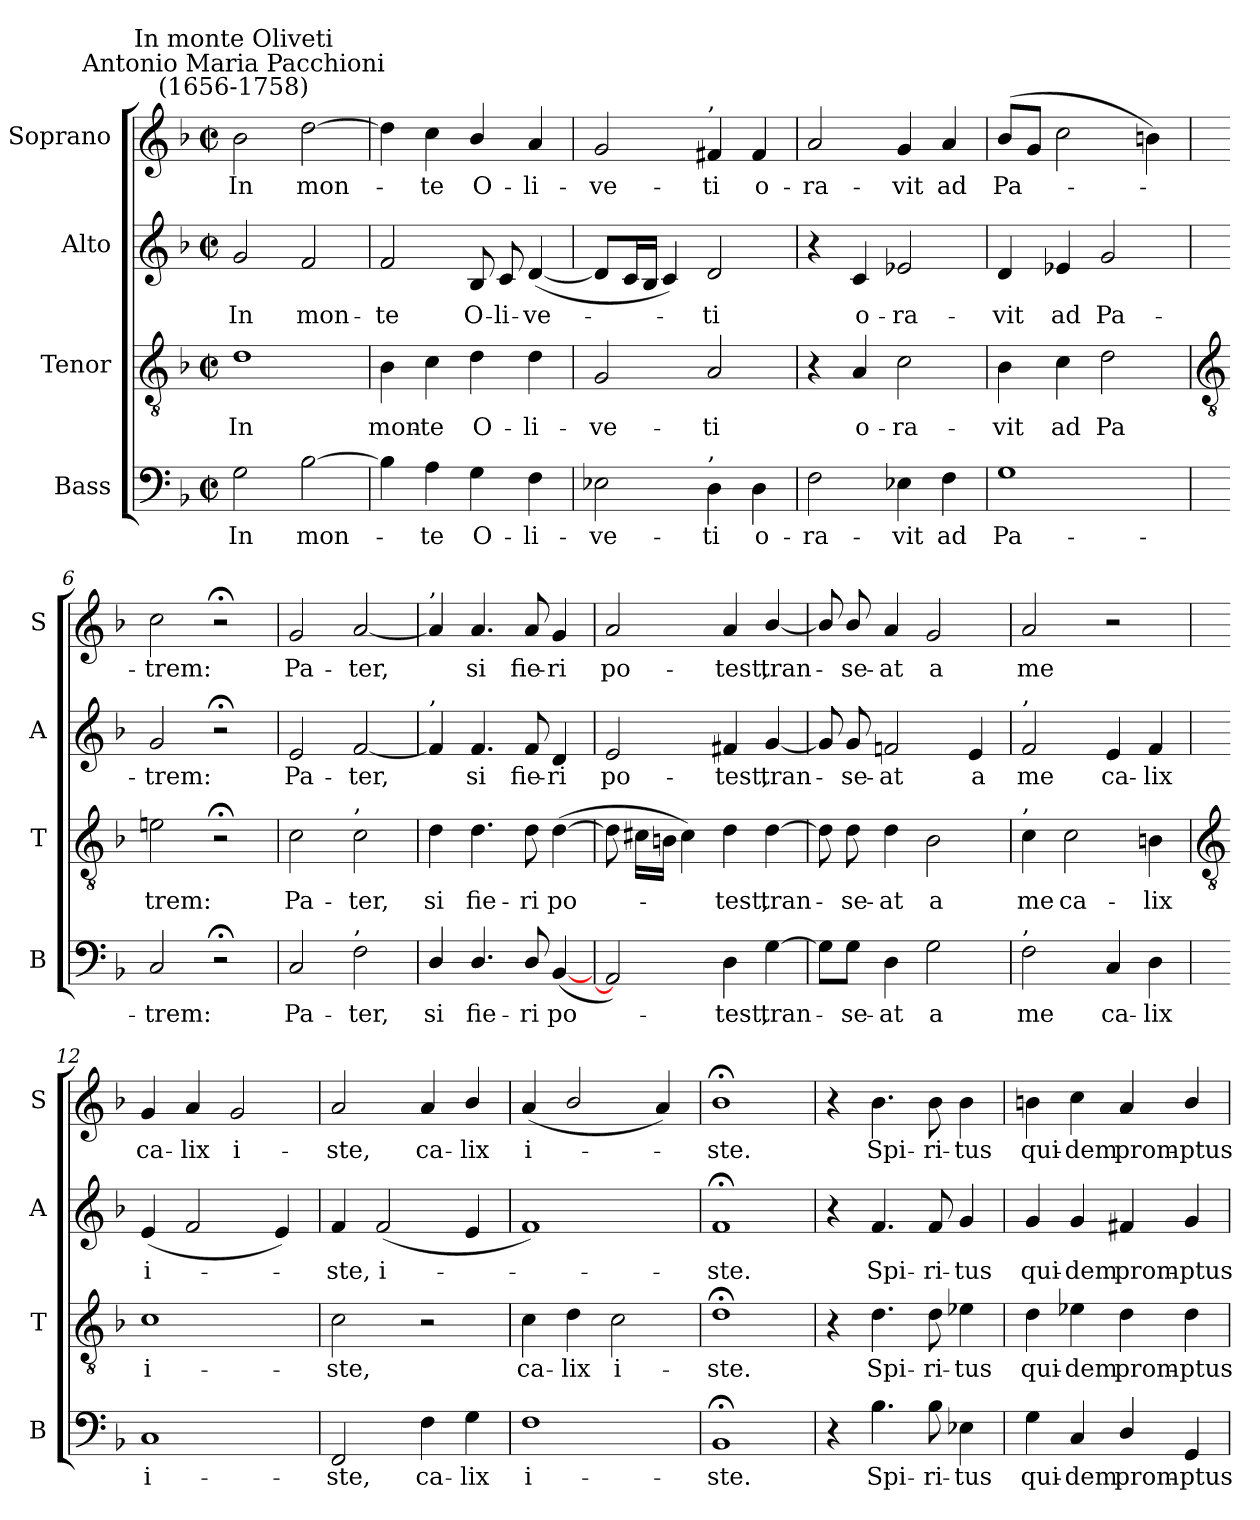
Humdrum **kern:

**kern	**text	**kern	**text	**kern	**text	**kern	**text
*part4	*part4	*part3	*part3	*part2	*part2	*part1	*part1
*staff4	*staff4	*staff3	*staff3	*staff2	*staff2	*staff1	*staff1
*I"Bass	*	*I"Tenor	*	*I"Alto	*	*I"Soprano	*
*I'B	*	*I'T	*	*I'A	*	*I'S	*
*clefF4	*	*clefGv2	*	*clefG2	*	*clefG2	*
*k[b-]	*	*k[b-]	*	*k[b-]	*	*k[b-]	*
*F:	*	*F:	*	*F:	*	*F:	*
*M2/2	*	*M2/2	*	*M2/2	*	*M2/2	*
*met(c|)	*	*met(c|)	*	*met(c|)	*	*met(c|)	*
=1	=1	=1	=1	=1	=1	=1	=1
!	!	!	!	!	!	!LO:TX:a:cj:t=Antonio Maria Pacchioni\n(1656-1758)	!
!	!	!	!	!	!	!LO:TX:a:cj:t=In monte Oliveti	!
!	!LO:LY:b	!	!LO:LY:b	!	!LO:LY:b	!	!LO:LY:b
2G	In	1d	In	2g	In	2b-	In
!	!LO:LY:b	!	!	!	!LO:LY:b	!	!LO:LY:b
[2B-	mon-	.	.	2f	mon-	[2dd	mon-
=2	=2	=2	=2	=2	=2	=2	=2
!	!	!	!LO:LY:b	!	!LO:LY:b	!	!
4B-]	.	4B-	mon-	2f	-te	4dd]	.
!	!LO:LY:b	!	!LO:LY:b	!	!	!	!LO:LY:b
4A	te	4c	-te	.	.	4cc	te
!	!LO:LY:b	!	!LO:LY:b	!	!LO:LY:b	!	!LO:LY:b
4G	O-	4d	O-	8B-	O-	4b-/	O-
!	!	!	!	!	!LO:LY:b	!	!
.	.	.	.	8c	-li-	.	.
!	!LO:LY:b	!	!LO:LY:b	!	!LO:LY:b	!	!LO:LY:b
4F	-li-	4d	-li-	(<[4d	-ve-	4a	-li-
=3	=3	=3	=3	=3	=3	=3	=3
!	!LO:LY:b	!	!LO:LY:b	!	!	!	!LO:LY:b
2E-X	-ve-	2G	-ve-	8dL]	.	2g	-ve-
.	.	.	.	16cL	.	.	.
.	.	.	.	16B-JJ	.	.	.
.	.	.	.	4c)	.	.	.
!	!	!	!	!	!	!LO:TX:a:t=,	!
!LO:TX:a:t=,	!	!	!	!	!	!	!
!	!LO:LY:b	!	!LO:LY:b	!	!LO:LY:b	!	!LO:LY:b
4D	-ti	2A	-ti	2d	ti	4f#X	-ti
!	!LO:LY:b	!	!	!	!	!	!LO:LY:b
4D	o-	.	.	.	.	4f#	o-
=4	=4	=4	=4	=4	=4	=4	=4
!	!LO:LY:b	!	!	!	!	!	!LO:LY:b
2F	-ra-	4r	.	4r	.	2a	-ra-
!	!	!	!LO:LY:b	!	!LO:LY:b	!	!
.	.	4A	o-	4c	o-	.	.
!	!LO:LY:b	!	!LO:LY:b	!	!LO:LY:b	!	!LO:LY:b
4E-X	-vit	2c	-ra-	2e-X	-ra-	4g	-vit
!	!LO:LY:b	!	!	!	!	!	!LO:LY:b
4F	ad	.	.	.	.	4a	ad
=5	=5	=5	=5	=5	=5	=5	=5
!	!LO:LY:b	!	!LO:LY:b	!	!LO:LY:b	!	!LO:LY:b
1G	Pa-	4B-	-vit	4d	-vit	(<8b-L	Pa-
.	.	.	.	.	.	8gJ	.
!	!	!	!LO:LY:b	!	!LO:LY:b	!	!
.	.	4c	ad	4e-X	ad	2cc	.
!	!	!	!LO:LY:b	!	!LO:LY:b	!	!
.	.	2d	Pa	2g	Pa-	.	.
.	.	.	.	.	.	4bn)	.
!!LO:LB:g=z
=6	=6	=6	=6	=6	=6	=6	=6
*	*	*clefGv2	*	*	*	*	*
!	!LO:LY:b	!	!LO:LY:b	!	!LO:LY:b	!	!LO:LY:b
2C	-trem:	2en	trem:	2g	-trem:	2cc	trem:
2r;<	.	2r;<	.	2r;<	.	2r;<	.
=7	=7	=7	=7	=7	=7	=7	=7
!	!LO:LY:b	!	!LO:LY:b	!	!LO:LY:b	!	!LO:LY:b
2C	Pa-	2c	Pa-	2e	Pa-	2g	Pa-
!	!	!LO:TX:a:t=,	!	!	!	!	!
!LO:TX:a:t=,	!	!	!	!	!	!	!
!	!LO:LY:b	!	!LO:LY:b	!	!LO:LY:b	!	!LO:LY:b
2F	-ter,	2c	-ter,	[2f	-ter,	[2a	-ter,
=8	=8	=8	=8	=8	=8	=8	=8
!	!	!	!	!	!	!LO:TX:a:t=,	!
!	!	!	!	!LO:TX:a:t=,	!	!	!
!	!LO:LY:b	!	!LO:LY:b	!	!	!	!
4D/	si	4d	si	4f]	.	4a]	.
!	!LO:LY:b	!	!LO:LY:b	!	!LO:LY:b	!	!LO:LY:b
4.D/	fie-	4.d	fie-	4.f	si	4.a	si
!	!LO:LY:b	!	!LO:LY:b	!	!LO:LY:b	!	!LO:LY:b
8D/	-ri	8d	-ri	8f	fie-	8a	fie-
!	!LO:LY:b	!	!LO:LY:b	!	!LO:LY:b	!	!LO:LY:b
(<[4BB-	po-	(>[4d	po-	4d	-ri	4g	-ri
=9	=9	=9	=9	=9	=9	=9	=9
!	!	!	!	!	!LO:LY:b	!	!LO:LY:b
2AA])	.	8d]	.	2e	po-	2a	po-
.	.	16c#XLL	.	.	.	.	.
.	.	16BnJJ	.	.	.	.	.
.	.	4c#)	.	.	.	.	.
!	!LO:LY:b	!	!LO:LY:b	!	!LO:LY:b	!	!LO:LY:b
4D	test,	4d	test,	4f#X	-test,	4a	-test,
!	!LO:LY:b	!	!LO:LY:b	!	!LO:LY:b	!	!LO:LY:b
[4G	tran-	[4d	tran-	[4g	tran-	[4b-/	tran-
=10	=10	=10	=10	=10	=10	=10	=10
8G\L]	.	8d]	.	8g]	.	8b-/]	.
!	!LO:LY:b	!	!LO:LY:b	!	!LO:LY:b	!	!LO:LY:b
8G\J	se-	8d	se-	8g	se-	8b-/	se-
!	!LO:LY:b	!	!LO:LY:b	!	!LO:LY:b	!	!LO:LY:b
4D	-at	4d	-at	2fn	-at	4a	-at
!	!LO:LY:b	!	!LO:LY:b	!	!	!	!LO:LY:b
2G	a	2B-	a	.	.	2g	a
!	!	!	!	!	!LO:LY:b	!	!
.	.	.	.	4e	a	.	.
=11	=11	=11	=11	=11	=11	=11	=11
!	!	!	!	!LO:TX:a:t=,	!	!	!
!	!	!LO:TX:a:t=,	!	!	!	!	!
!LO:TX:a:t=,	!	!	!	!	!	!	!
!	!LO:LY:b	!	!LO:LY:b	!	!LO:LY:b	!	!LO:LY:b
2F	me	4c	me	2f	me	2a	me
!	!	!	!LO:LY:b	!	!	!	!
.	.	2c	ca-	.	.	.	.
!	!LO:LY:b	!	!	!	!LO:LY:b	!	!
4C	ca-	.	.	4e	ca-	2r	.
!	!LO:LY:b	!	!LO:LY:b	!	!LO:LY:b	!	!
4D	-lix	4Bn	-lix	4f	-lix	.	.
!!LO:LB:g=z
=12	=12	=12	=12	=12	=12	=12	=12
*	*	*clefGv2	*	*	*	*	*
!	!LO:LY:b	!	!LO:LY:b	!	!LO:LY:b	!	!LO:LY:b
1C	i-	1c	i-	(<4e	i-	4g	ca-
!	!	!	!	!	!	!	!LO:LY:b
.	.	.	.	2f	.	4a	-lix
!	!	!	!	!	!	!	!LO:LY:b
.	.	.	.	.	.	2g	i-
.	.	.	.	4e)	.	.	.
=13	=13	=13	=13	=13	=13	=13	=13
!	!LO:LY:b	!	!LO:LY:b	!	!LO:LY:b	!	!LO:LY:b
2FF	-ste,	2c	-ste,	4f	ste,	2a	-ste,
!	!	!	!	!	!LO:LY:b	!	!
.	.	.	.	(<2f	i-	.	.
!	!LO:LY:b	!	!	!	!	!	!LO:LY:b
4F	ca-	2r	.	.	.	4a	ca-
!	!LO:LY:b	!	!	!	!	!	!LO:LY:b
4G	-lix	.	.	4e	.	4b-/	-lix
=14	=14	=14	=14	=14	=14	=14	=14
!	!LO:LY:b	!	!LO:LY:b	!	!	!	!LO:LY:b
1F	i-	4c	ca-	1f)	.	(<4a	i-
!	!	!	!LO:LY:b	!	!	!	!
.	.	4d	-lix	.	.	2b-/	.
!	!	!	!LO:LY:b	!	!	!	!
.	.	2c	i-	.	.	.	.
.	.	.	.	.	.	4a)	.
=15	=15	=15	=15	=15	=15	=15	=15
!	!LO:LY:b	!	!LO:LY:b	!	!LO:LY:b	!	!LO:LY:b
1BB-;<	-ste.	1d;<	-ste.	1f;<	ste.	1b-;<	ste.
=16	=16	=16	=16	=16	=16	=16	=16
4r	.	4r	.	4r	.	4r	.
!	!LO:LY:b	!	!LO:LY:b	!	!LO:LY:b	!	!LO:LY:b
4.B-	Spi-	4.d	Spi-	4.f	Spi-	4.b-	Spi-
!	!LO:LY:b	!	!LO:LY:b	!	!LO:LY:b	!	!LO:LY:b
8B-	-ri-	8d	-ri-	8f	-ri-	8b-	-ri-
!	!LO:LY:b	!	!LO:LY:b	!	!LO:LY:b	!	!LO:LY:b
4E-X	-tus	4e-X	-tus	4g	-tus	4b-	-tus
=17	=17	=17	=17	=17	=17	=17	=17
!	!LO:LY:b	!	!LO:LY:b	!	!LO:LY:b	!	!LO:LY:b
4G	qui-	4d	qui-	4g	qui-	4bn	qui-
!	!LO:LY:b	!	!LO:LY:b	!	!LO:LY:b	!	!LO:LY:b
4C	-dem	4e-X	-dem	4g	-dem	4cc	-dem
!	!LO:LY:b	!	!LO:LY:b	!	!LO:LY:b	!	!LO:LY:b
4D/	prom-	4d	prom-	4f#X	prom-	4a	prom-
!	!LO:LY:b	!	!LO:LY:b	!	!LO:LY:b	!	!LO:LY:b
4GG	-ptus	4d	-ptus	4g	-ptus	4b/	-ptus
=	=	=	=	=	=	=	=
*-	*-	*-	*-	*-	*-	*-	*-
